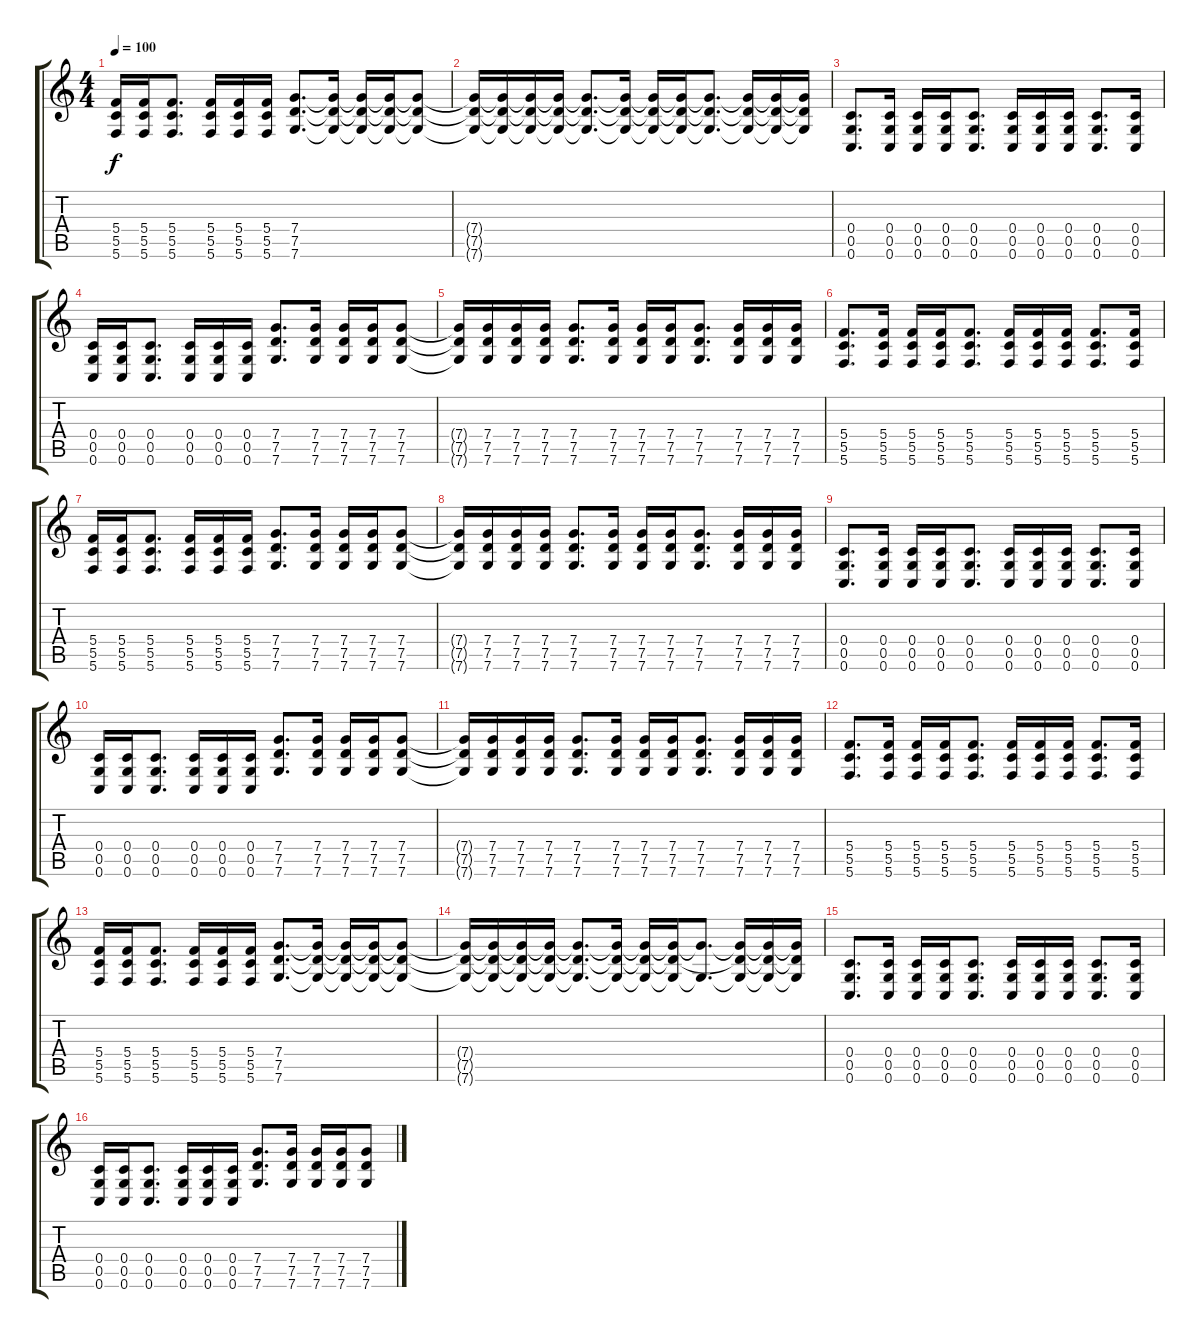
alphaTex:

\track ("  " "  ") {instrument acousticguitarsteel}
\staff {score tabs}
\tuning (D4 A3 F3 C3 G2 C2) {hide}
\ts (4 4)
\tempo 100
\clef g2
\ks c
(5.4 5.5 5.6).16{dy f} (5.4 5.5 5.6).16 (5.4 5.5 5.6).8{d} (5.4 5.5 5.6).16 (5.4 5.5 5.6).16 (5.4 5.5 5.6).16 (7.4 7.5 7.6).8{d} (7.4{t} 7.5{t} 7.6{t}).16 (7.4{t} 7.5{t} 7.6{t}).16 (7.4{t} 7.5{t} 7.6{t}).16 (7.4{t} 7.5{t} 7.6{t}).8 |
(7.4{t} 7.5{t} 7.6{t}).16 (7.4{t} 7.5{t} 7.6{t}).16 (7.4{t} 7.5{t} 7.6{t}).16 (7.4{t} 7.5{t} 7.6{t}).16 (7.4{t} 7.5{t} 7.6{t}).8{d} (7.4{t} 7.5{t} 7.6{t}).16 (7.4{t} 7.5{t} 7.6{t}).16 (7.4{t} 7.5{t} 7.6{t}).16 (7.4{t} 7.5{t} 7.6{t}).8{d} (7.4{t} 7.5{t} 7.6{t}).16 (7.4{t} 7.5{t} 7.6{t}).16 (7.4{t} 7.5{t} 7.6{t}).16 |
(0.4 0.5 0.6).8{d} (0.4 0.5 0.6).16 (0.4 0.5 0.6).16 (0.4 0.5 0.6).16 (0.4 0.5 0.6).8{d} (0.4 0.5 0.6).16 (0.4 0.5 0.6).16 (0.4 0.5 0.6).16 (0.4 0.5 0.6).8{d} (0.4 0.5 0.6).16 |
(0.4 0.5 0.6).16 (0.4 0.5 0.6).16 (0.4 0.5 0.6).8{d} (0.4 0.5 0.6).16 (0.4 0.5 0.6).16 (0.4 0.5 0.6).16 (7.4 7.5 7.6).8{d} (7.4 7.5 7.6).16 (7.4 7.5 7.6).16 (7.4 7.5 7.6).16 (7.4 7.5 7.6).8 |
(7.4{t} 7.5{t} 7.6{t}).16 (7.4 7.5 7.6).16 (7.4 7.5 7.6).16 (7.4 7.5 7.6).16 (7.4 7.5 7.6).8{d} (7.4 7.5 7.6).16 (7.4 7.5 7.6).16 (7.4 7.5 7.6).16 (7.4 7.5 7.6).8{d} (7.4 7.5 7.6).16 (7.4 7.5 7.6).16 (7.4 7.5 7.6).16 |
(5.4 5.5 5.6).8{d} (5.4 5.5 5.6).16 (5.4 5.5 5.6).16 (5.4 5.5 5.6).16 (5.4 5.5 5.6).8{d} (5.4 5.5 5.6).16 (5.4 5.5 5.6).16 (5.4 5.5 5.6).16 (5.4 5.5 5.6).8{d} (5.4 5.5 5.6).16 |
(5.4 5.5 5.6).16 (5.4 5.5 5.6).16 (5.4 5.5 5.6).8{d} (5.4 5.5 5.6).16 (5.4 5.5 5.6).16 (5.4 5.5 5.6).16 (7.4 7.5 7.6).8{d} (7.4 7.5 7.6).16 (7.4 7.5 7.6).16 (7.4 7.5 7.6).16 (7.4 7.5 7.6).8 |
(7.4{t} 7.5{t} 7.6{t}).16 (7.4 7.5 7.6).16 (7.4 7.5 7.6).16 (7.4 7.5 7.6).16 (7.4 7.5 7.6).8{d} (7.4 7.5 7.6).16 (7.4 7.5 7.6).16 (7.4 7.5 7.6).16 (7.4 7.5 7.6).8{d} (7.4 7.5 7.6).16 (7.4 7.5 7.6).16 (7.4 7.5 7.6).16 |
(0.4 0.5 0.6).8{d} (0.4 0.5 0.6).16 (0.4 0.5 0.6).16 (0.4 0.5 0.6).16 (0.4 0.5 0.6).8{d} (0.4 0.5 0.6).16 (0.4 0.5 0.6).16 (0.4 0.5 0.6).16 (0.4 0.5 0.6).8{d} (0.4 0.5 0.6).16 |
(0.4 0.5 0.6).16 (0.4 0.5 0.6).16 (0.4 0.5 0.6).8{d} (0.4 0.5 0.6).16 (0.4 0.5 0.6).16 (0.4 0.5 0.6).16 (7.4 7.5 7.6).8{d} (7.4 7.5 7.6).16 (7.4 7.5 7.6).16 (7.4 7.5 7.6).16 (7.4 7.5 7.6).8 |
(7.4{t} 7.5{t} 7.6{t}).16 (7.4 7.5 7.6).16 (7.4 7.5 7.6).16 (7.4 7.5 7.6).16 (7.4 7.5 7.6).8{d} (7.4 7.5 7.6).16 (7.4 7.5 7.6).16 (7.4 7.5 7.6).16 (7.4 7.5 7.6).8{d} (7.4 7.5 7.6).16 (7.4 7.5 7.6).16 (7.4 7.5 7.6).16 |
(5.4 5.5 5.6).8{d} (5.4 5.5 5.6).16 (5.4 5.5 5.6).16 (5.4 5.5 5.6).16 (5.4 5.5 5.6).8{d} (5.4 5.5 5.6).16 (5.4 5.5 5.6).16 (5.4 5.5 5.6).16 (5.4 5.5 5.6).8{d} (5.4 5.5 5.6).16 |
(5.4 5.5 5.6).16 (5.4 5.5 5.6).16 (5.4 5.5 5.6).8{d} (5.4 5.5 5.6).16 (5.4 5.5 5.6).16 (5.4 5.5 5.6).16 (7.4 7.5 7.6).8{d} (7.4{t} 7.5{t} 7.6{t}).16 (7.4{t} 7.5{t} 7.6{t}).16 (7.4{t} 7.5{t} 7.6{t}).16 (7.4{t} 7.5{t} 7.6{t}).8 |
(7.4{t} 7.5{t} 7.6{t}).16 (7.4{t} 7.5{t} 7.6{t}).16 (7.4{t} 7.5{t} 7.6{t}).16 (7.4{t} 7.5{t} 7.6{t}).16 (7.4{t} 7.5{t} 7.6{t}).8{d} (7.4{t} 7.5{t} 7.6{t}).16 (7.4{t} 7.5{t} 7.6{t}).16 (7.4{t} 7.5{t} 7.6{t}).16 (7.4{t} 7.6{t}).8{d} (7.4{t} 7.5{t} 7.6{t}).16 (7.4{t} 7.5{t} 7.6{t}).16 (7.4{t} 7.5{t} 7.6{t}).16 |
(0.4 0.5 0.6).8{d} (0.4 0.5 0.6).16 (0.4 0.5 0.6).16 (0.4 0.5 0.6).16 (0.4 0.5 0.6).8{d} (0.4 0.5 0.6).16 (0.4 0.5 0.6).16 (0.4 0.5 0.6).16 (0.4 0.5 0.6).8{d} (0.4 0.5 0.6).16 |
(0.4 0.5 0.6).16 (0.4 0.5 0.6).16 (0.4 0.5 0.6).8{d} (0.4 0.5 0.6).16 (0.4 0.5 0.6).16 (0.4 0.5 0.6).16 (7.4 7.5 7.6).8{d} (7.4 7.5 7.6).16 (7.4 7.5 7.6).16 (7.4 7.5 7.6).16 (7.4 7.5 7.6).8
